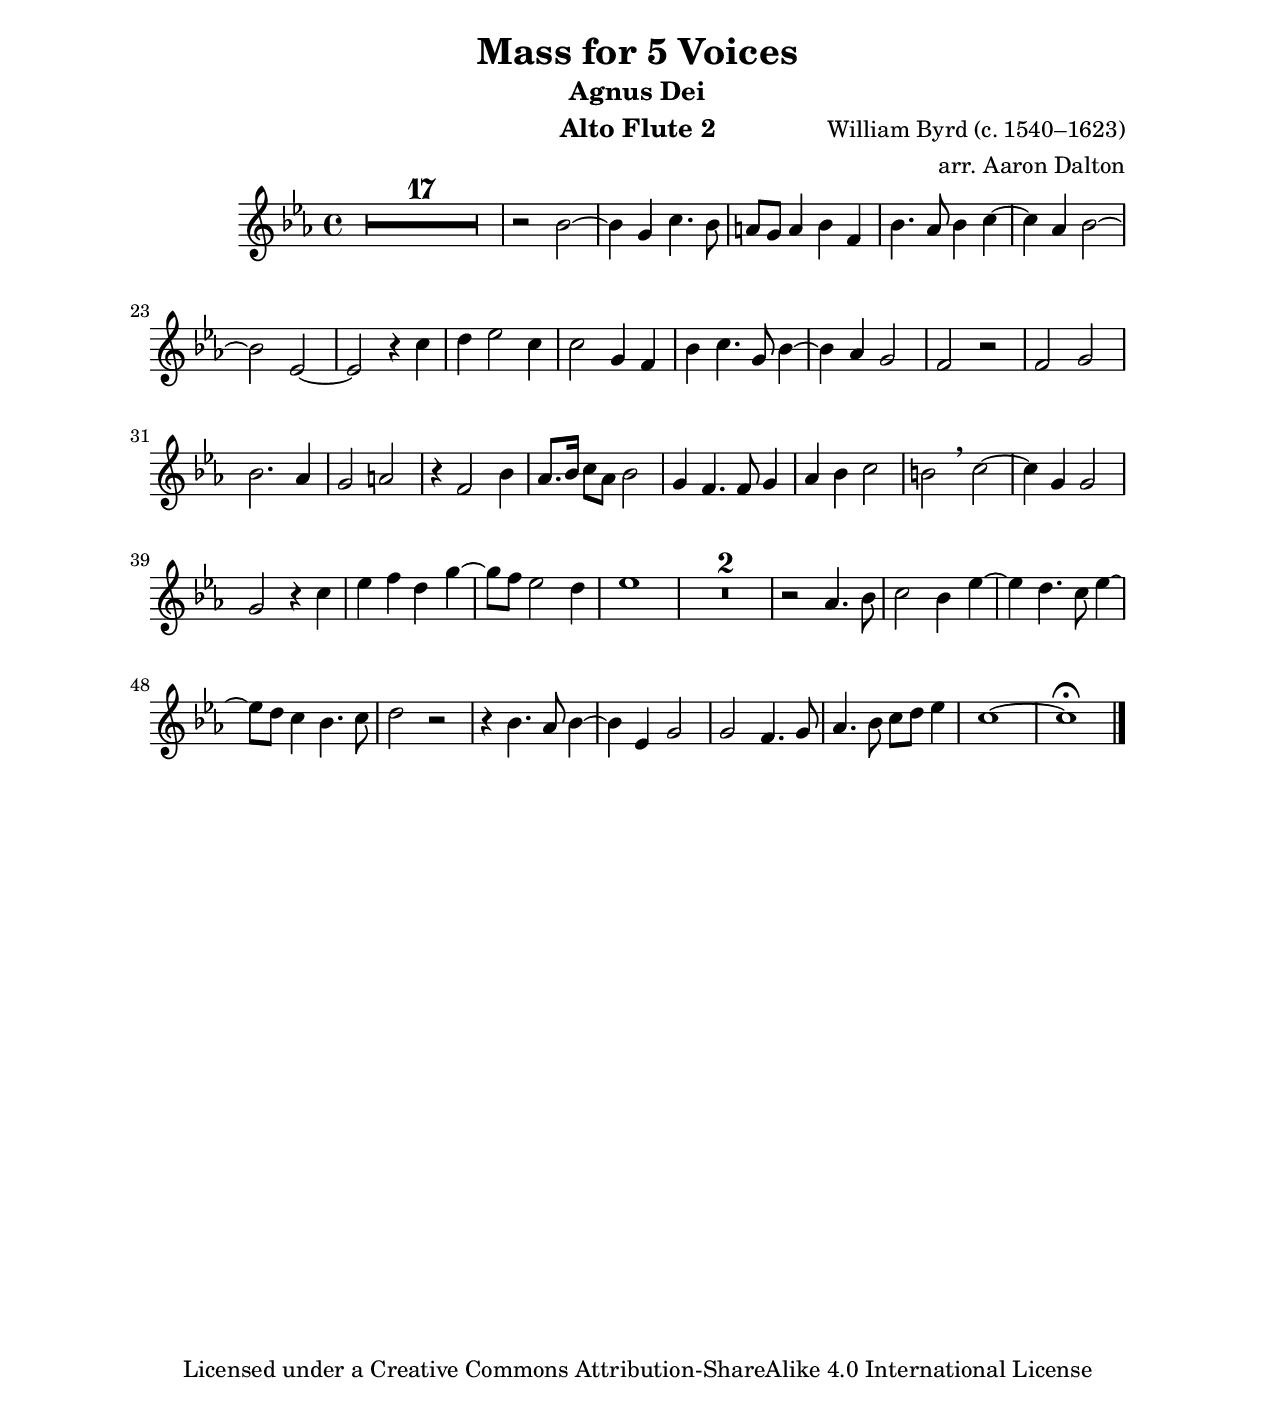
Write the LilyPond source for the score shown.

\version "2.18.2"

fourNotes = \transpose c f \relative c' {
    \time 4/4
    \key f \major
    \clef "treble"
    R1*17 | r2 c~ | c4 a d4. c8 | b a b4 c g | c4. bes8 c4 d~ |
    d4 bes c2~ | c f,~ | f r4 d'4 | e4 f2 d4 | d2 a4 g | c d4. a8 c4~ |
    c4 bes a2 | g2 r | g a | c2. bes4 | a2 b | r4 g2 c4 | bes8. c16 d8 bes c2 |
    a4 g4. g8 a4 | bes4 c d2 | cis2 \breathe d2~ | d4 a a2 | a r4 d4 |
    f4 g e a~ | a8 g f2 e4 | f1 | R1*2 | r2 bes,4. c8 |
    d2 c4 f~ | f e4. d8 f4~ | f8 e d4 c4. d8 | e2 r | r4 c4. bes8 c4~ | c f, a2 |
    a2 g4. a8 | bes4. c8 d e f4 | d1~ | d\fermata \bar "|."
}


\paper {
  #(set-paper-size "letter")
  top-margin = 1\in
  bottom-margin = 1\in
  left-margin = 1\in
  right-margin = 1\in
}

\header {
    instrument = "Alto Flute 2"
    title = "Mass for 5 Voices"
    subtitle = "Agnus Dei"
    composer = "William Byrd (c. 1540–1623)"
    arranger = "arr. Aaron Dalton"
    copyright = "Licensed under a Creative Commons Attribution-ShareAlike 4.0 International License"
}

{
    \set Score.skipBars = ##t
    \transpose c f \fourNotes
}